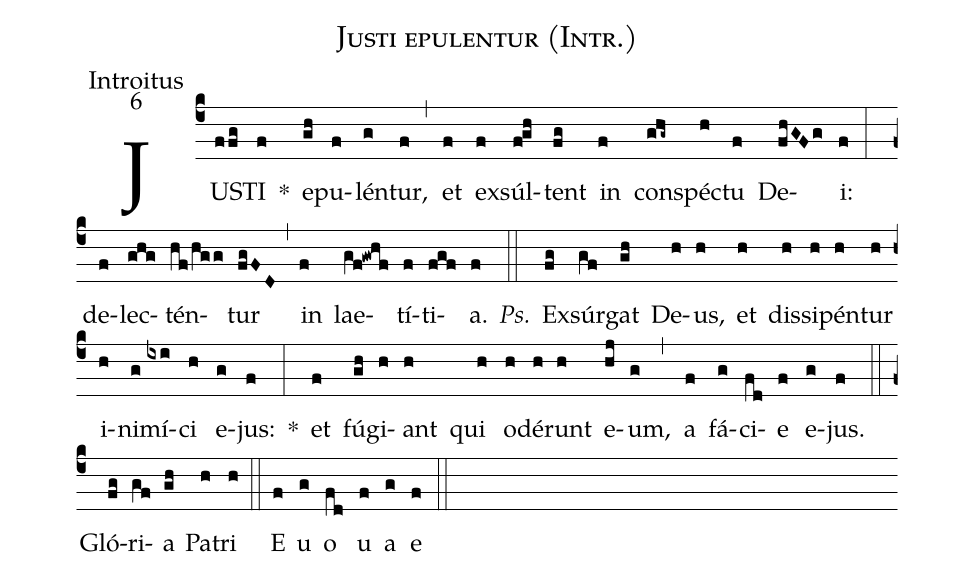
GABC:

name:Justi epulentur (Intr.);
office-part:Introitus;
mode:6;
%%
(c4) JU(ffg)STI(f) *() e(gh)pu(f)lén(g)tur,(f) (,) et(f) ex(f)súl(f!gh)tent(fg) in(f) con(ghg~)spéc(h)tu(f) De(fhGFg)i:(f) (:) de(f)lec(ghg)tén(hf/hgg)tur(fgFD) (,) in(f) lae(gf!gwhf)tí(f)ti(fgf)a.(f) <i>Ps.</i>(::) Ex(fg)súr(gf)gat(gh) De(h)us,(h) et(h) dis(h)si(h)pén(h)tur(h) i(h)ni(g)mí(ixi)ci(h) e(g)jus:(f) *(:) et(f) fú(gh)gi(h)ant(h) qui(h) o(h)dé(h)runt(h) e(hj)um,(g) (,) a(f) fá(g)ci(fd)e(f) e(g)jus.(f) (::) Gló(fg)ri(gf)a(gh) Pa(h)tri(h) (::) E(f) u(g) o(fd) u(f) a(g) e(f) (::)
